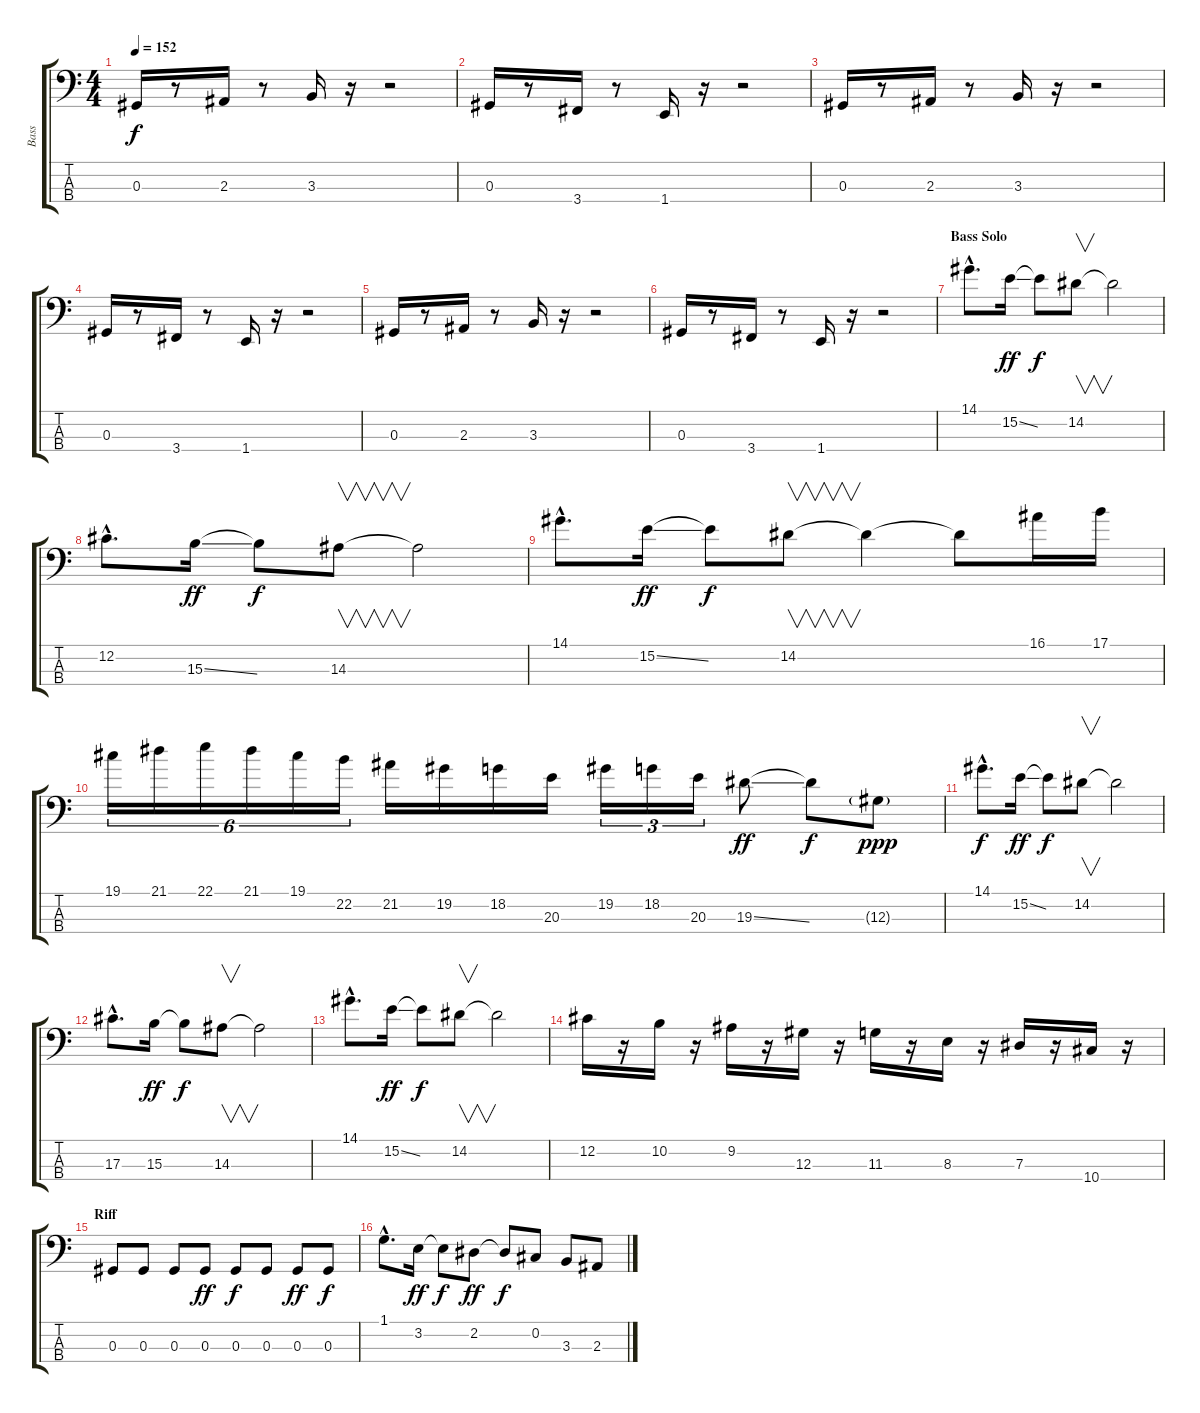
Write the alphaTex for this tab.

\track ("Bass" "Bass") {instrument electricbassfinger}
\staff {score tabs}
\tuning (Gb2 Db2 Ab1 Eb1) {hide}
\ts (4 4)
\tempo 152
\clef f4
\ks c
0.3.16{dy f} r.8 2.3.16 r.8 3.3.16 r.16 r.2 |
0.3.16 r.8 3.4.16 r.8 1.4.16 r.16 r.2 |
0.3.16 r.8 2.3.16 r.8 3.3.16 r.16 r.2 |
0.3.16 r.8 3.4.16 r.8 1.4.16 r.16 r.2 |
0.3.16 r.8 2.3.16 r.8 3.3.16 r.16 r.2 |
0.3.16 r.8 3.4.16 r.8 1.4.16 r.16 r.2 |
\section ("" "Bass Solo")
14.1{hac}.8{d} 15.2{ss}.16{dy ff} 15.2{t}.8{dy f} 14.2.8{v} 14.2{t}.2 |
12.2{hac}.8{d} 15.3{ss}.16{dy ff} 15.3{t}.8{dy f} 14.3.8{v} 14.3{t}.2 |
14.1{hac}.8{d} 15.2{ss}.16{dy ff} 15.2{t}.8{dy f} 14.2.8{v} 14.2{t}.4 14.2{t}.8 16.1.16 17.1.16 |
19.1.16{tu (6 4)} 21.1.16{tu (6 4)} 22.1.16{tu (6 4)} 21.1.16{tu (6 4)} 19.1.16{tu (6 4)} 22.2.16{tu (6 4)} 21.2.16 19.2.16 18.2.16 20.3.16 19.2.16{tu (3 2)} 18.2.16{tu (3 2)} 20.3.16{tu (3 2)} 19.3{ss}.8{dy ff} 19.3{t}.8{dy f} 12.3{g}.8{dy ppp} |
14.1{hac}.8{d dy f} 15.2{ss}.16{dy ff} 15.2{t}.8{dy f} 14.2.8{v} 14.2{t}.2 |
17.3{hac}.8{d} 15.3.16{dy ff} 15.3{t}.8{dy f} 14.3.8{v} 14.3{t}.2 |
14.1{hac}.8{d} 15.2{ss}.16{dy ff} 15.2{t}.8{dy f} 14.2.8{v} 14.2{t}.2 |
12.2.16 r.16 10.2.16 r.16 9.2.16 r.16 12.3.16 r.16 11.3.16 r.16 8.3.16 r.16 7.3.16 r.16 10.4.16 r.16 |
\section ("" "Riff")
0.3.8 0.3.8 0.3.8 0.3.8{dy ff} 0.3.8{dy f} 0.3.8 0.3.8{dy ff} 0.3.8{dy f} |
1.1{hac}.8{d} 3.2.16{dy ff} 3.2{t}.8{dy f} 2.2.8{dy ff} 2.2{t}.8{dy f} 0.2.8 3.3.8 2.3.8
